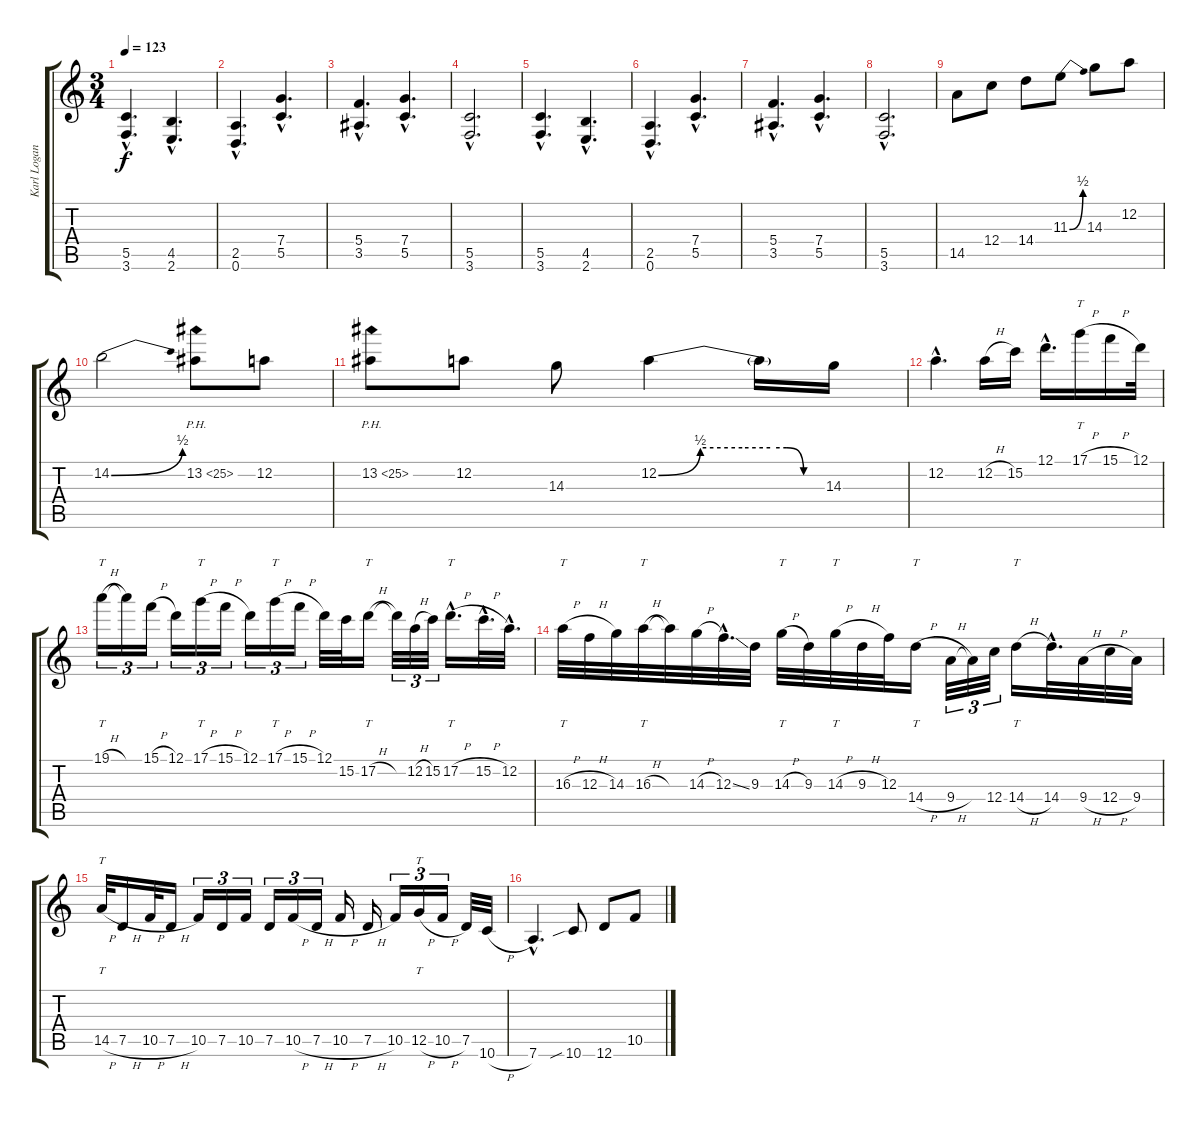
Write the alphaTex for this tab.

\track ("Karl Logan" "Karl Logan") {instrument distortionguitar}
\staff {score tabs}
\tuning (D4 A3 F3 C3 G2 D2) {hide}
\ts (3 4)
\tempo 123
\clef g2
\ks c
(5.5{hac} 3.6{hac}).4{d dy f} (4.5{hac} 2.6{hac}).4{d} |
(2.5{hac} 0.6{hac}).4{d} (7.4{hac} 5.5{hac}).4{d} |
(5.4{hac} 3.5{hac}).4{d} (7.4{hac} 5.5{hac}).4{d} |
(5.5{hac} 3.6{hac}).2{d} |
(5.5{hac} 3.6{hac}).4{d} (4.5{hac} 2.6{hac}).4{d} |
(2.5{hac} 0.6{hac}).4{d} (7.4{hac} 5.5{hac}).4{d} |
(5.4{hac} 3.5{hac}).4{d} (7.4{hac} 5.5{hac}).4{d} |
(5.5{hac} 3.6{hac}).2{d} |
14.5.8 12.4.8 14.4.8 11.3{be (bend 0 0 60 2)}.8 14.3.8 12.2.8 |
14.2{be (bend 0 0 60 2)}.2 13.2{ph 12}.8 12.2.8 |
13.2{ph 12}.8 12.2.8 14.3.8 12.2{be (custom 0 0 15 2 30 2 40 2 46 2 52 0 60 0)}.4 12.2{t}.16 14.3.16 |
12.2{hac}.4{d} 12.2{h}.16 15.2.16 12.1{hac}.16{d} 17.1{h}.16{tt} 15.1{h}.16 12.1.32 |
19.1{h}.16{tt tu (3 2)} 19.1{t}.16{tu (3 2)} 15.1{h}.16{tu (3 2)} 12.1.16{tu (3 2)} 17.1{h}.16{tt tu (3 2)} 15.1{h}.16{tu (3 2)} 12.1.16{tu (3 2)} 17.1{h}.16{tt tu (3 2)} 15.1{h}.16{tu (3 2)} 12.1.32 15.2.32 17.2{h}.16{tt} 17.2{t}.32{tu (3 2)} 12.2{h}.32{tu (3 2)} 15.2.32{tu (3 2)} 17.2{h hac}.16{tt d} 15.2{h hac}.32{d} 12.2{hac}.32{d} |
16.3{h}.32{tt} 12.3{h}.32 14.3.32 16.3{h}.32{tt} 16.3{t}.32 14.3{h}.32 12.3{ss hac}.32{d} 9.3.32 14.3{h}.32{tt} 9.3.32 14.3{h}.32{tt} 9.3{h}.32 12.3.32 14.4{h}.16{tt} 9.4{h}.32{tu (3 2)} 9.4{t}.32{tu (3 2)} 12.4.32{tu (3 2)} 14.4{h}.16{tt} 14.4{hac}.32{d} 9.4{h}.32 12.4{h}.32 9.4.32 |
14.5{h}.32{tt} 7.5{h}.16 10.5{h}.32 7.5{h}.16 10.5.16{tu (3 2)} 7.5.16{tu (3 2)} 10.5.16{tu (3 2)} 7.5.16{tu (3 2)} 10.5{h}.16{tu (3 2)} 7.5{h}.16{tu (3 2)} 10.5{h}.16 7.5{h}.16 10.5.16{tu (3 2)} 12.5{h}.16{tt tu (3 2)} 10.5{h}.16{tu (3 2)} 7.5.32 10.6{h}.32 |
7.6{hac}.4{d} 10.6{sib}.8 12.6.8 10.5.8
